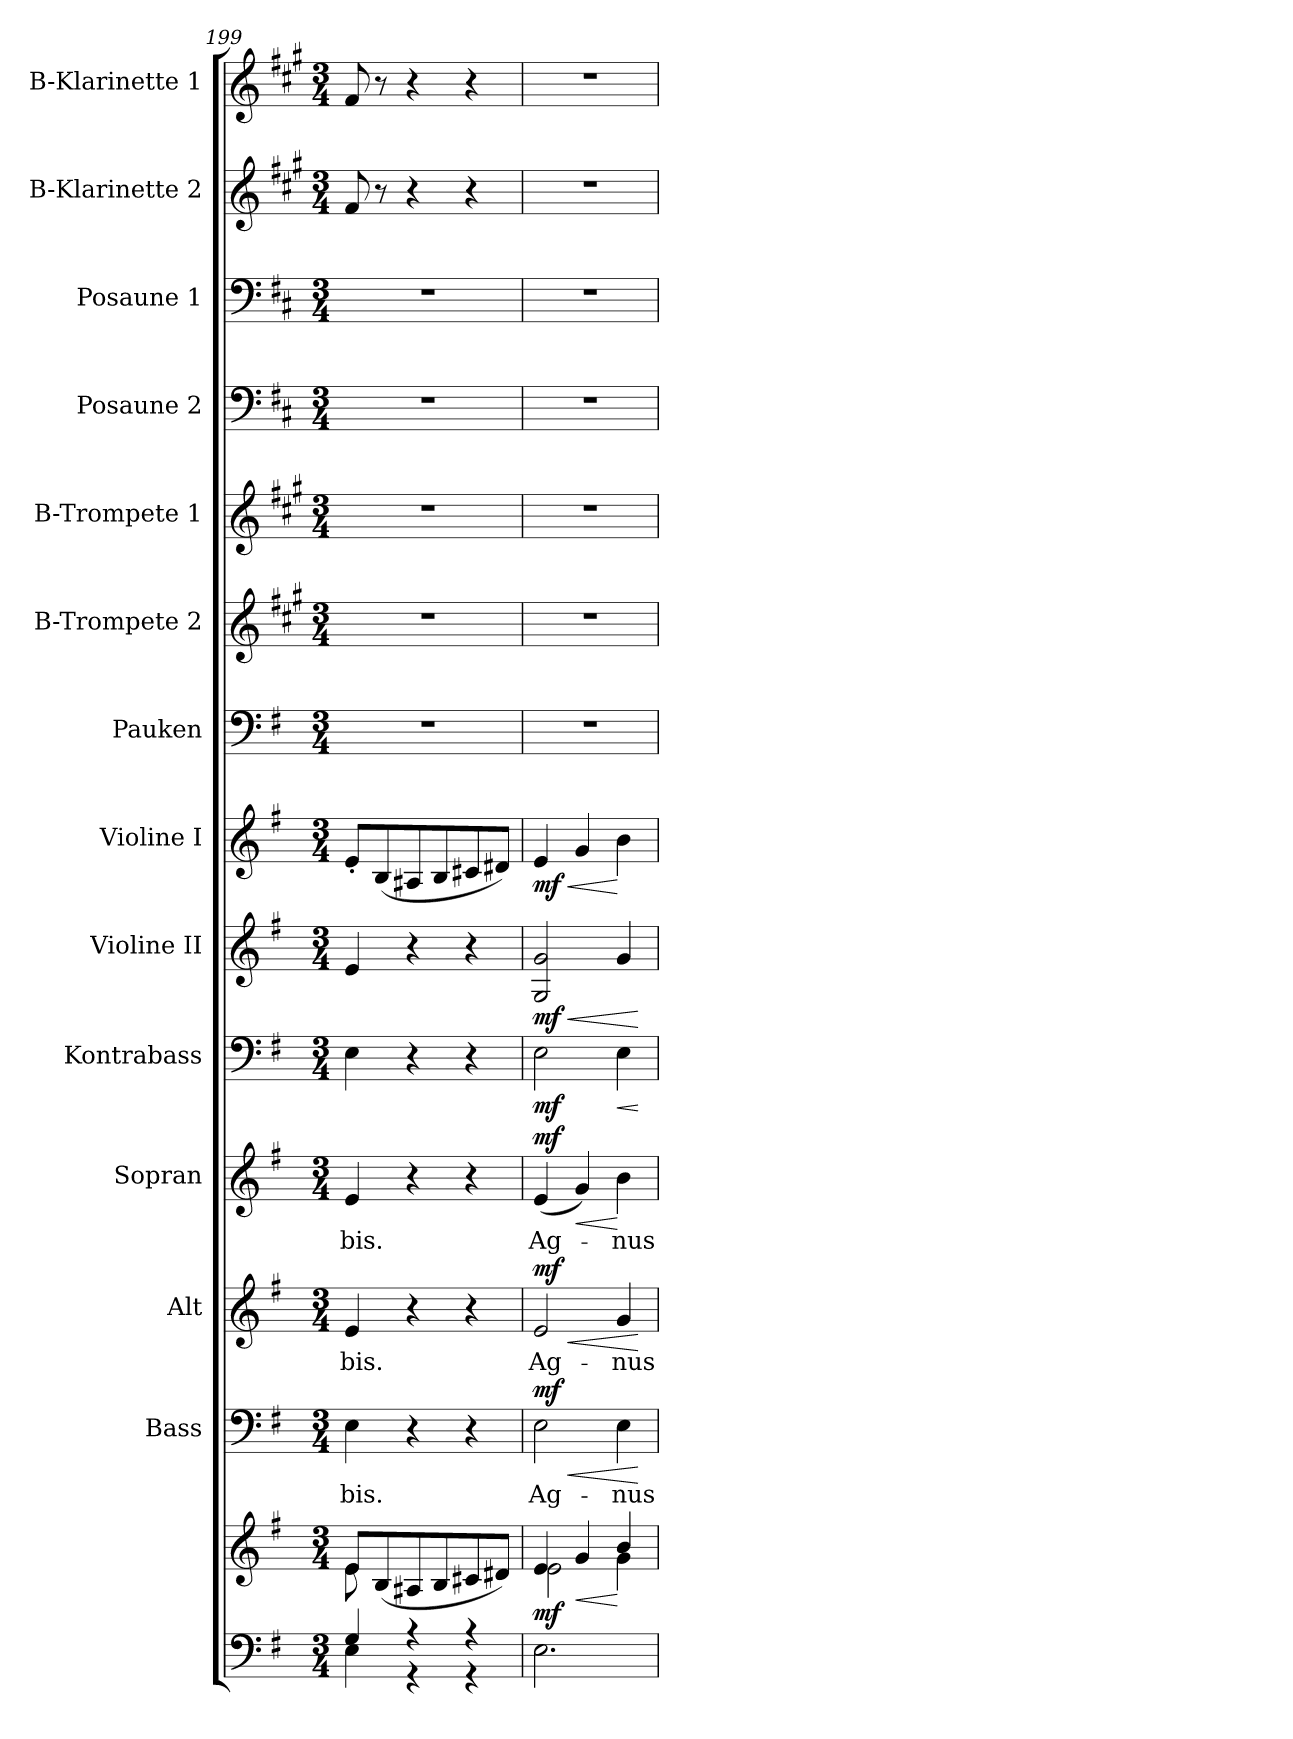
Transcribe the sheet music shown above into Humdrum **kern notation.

**kern	**kern	**dynam	**kern	**text	**dynam	**kern	**text	**dynam	**kern	**text	**dynam	**kern	**dynam	**kern	**dynam	**kern	**dynam	**kern	**kern	**kern	**kern	**kern	**kern	**kern
*part14	*part14	*part14	*part13	*part13	*part13	*part12	*part12	*part12	*part11	*part11	*part11	*part10	*part10	*part9	*part9	*part8	*part8	*part7	*part6	*part5	*part4	*part3	*part2	*part1
*staff15	*staff14	*staff14/15	*staff13	*staff13	*staff13	*staff12	*staff12	*staff12	*staff11	*staff11	*staff11	*staff10	*staff10	*staff9	*staff9	*staff8	*staff8	*staff7	*staff6	*staff5	*staff4	*staff3	*staff2	*staff1
*	*	*	*I"Bass	*	*	*I"Alt	*	*	*I"Sopran	*	*	*I"Kontrabass	*	*I"Violine II	*	*I"Violine I	*	*I"Pauken	*I"B-Trompete 2	*I"B-Trompete 1	*I"Posaune 2	*I"Posaune 1	*I"B-Klarinette 2	*I"B-Klarinette 1
*	*	*	*I'B.	*	*	*I'A.	*	*	*I'S.	*	*	*I'Kb.	*	*I'Vl. II	*	*I'Vl. I	*	*I'Pk.	*I'B Trp. 2	*I'B Trp. 1	*I'Pos. 2	*I'Pos. 1	*I'B Kl. 2	*I'B Kl. 1
*clefF4	*clefG2	*	*clefF4	*	*	*clefG2	*	*	*clefG2	*	*	*clefF4	*	*clefG2	*	*clefG2	*	*clefF4	*clefG2	*clefG2	*clefF4	*clefF4	*clefG2	*clefG2
*	*	*	*	*	*	*	*	*	*	*	*	*ITrd7c12	*	*	*	*	*	*	*ITrd1c2	*ITrd1c2	*ITrd4c7	*ITrd4c7	*ITrd1c2	*ITrd1c2
*k[f#]	*k[f#]	*	*k[f#]	*	*	*k[f#]	*	*	*k[f#]	*	*	*k[f#]	*	*k[f#]	*	*k[f#]	*	*k[f#]	*k[f#]	*k[f#]	*k[f#]	*k[f#]	*k[f#]	*k[f#]
*G:	*G:	*	*G:	*	*	*G:	*	*	*G:	*	*	*G:	*	*G:	*	*G:	*	*G:	*G:	*G:	*G:	*G:	*G:	*G:
*M3/4	*M3/4	*	*M3/4	*	*	*M3/4	*	*	*M3/4	*	*	*M3/4	*	*M3/4	*	*M3/4	*	*M3/4	*M3/4	*M3/4	*M3/4	*M3/4	*M3/4	*M3/4
=199	=199	=199	=199	=199	=199	=199	=199	=199	=199	=199	=199	=199	=199	=199	=199	=199	=199	=199	=199	=199	=199	=199	=199	=199
*^	*^	*	*	*	*	*	*	*	*	*	*	*	*	*	*	*	*	*	*	*	*	*	*	*
!	!	!	!	!	!	!LO:LY:b	!	!	!LO:LY:b	!	!	!LO:LY:b	!	!	!	!	!	!	!	!	!	!	!	!	!	!
4G/	4E\	8e/L	8e\	.	4E\	-bis.	.	4e/	-bis.	.	4e/	-bis.	.	4EE\	.	4e/	.	8e'</L	.	2.r	2.r	2.r	2.r	2.r	8e/	8e/
.	.	(<8B/	8ryy	.	.	.	.	.	.	.	.	.	.	.	.	.	.	(<8B/	.	.	.	.	.	.	8r	8r
4r	4r	8A#X/	2ryy	.	4r	.	.	4r	.	.	4r	.	.	4r	.	4r	.	8A#X/	.	.	.	.	.	.	4r	4r
.	.	8B/	.	.	.	.	.	.	.	.	.	.	.	.	.	.	.	8B/	.	.	.	.	.	.	.	.
4r	4r	8c#X/	.	.	4r	.	.	4r	.	.	4r	.	.	4r	.	4r	.	8c#X/	.	.	.	.	.	.	4r	4r
.	.	8d#X/J)	.	.	.	.	.	.	.	.	.	.	.	.	.	.	.	8d#X/J)	.	.	.	.	.	.	.	.
*v	*v	*	*	*	*	*	*	*	*	*	*	*	*	*	*	*	*	*	*	*	*	*	*	*	*	*
=200	=200	=200	=200	=200	=200	=200	=200	=200	=200	=200	=200	=200	=200	=200	=200	=200	=200	=200	=200	=200	=200	=200	=200	=200	=200
!	!	!	!LO:DY:b	!	!LO:LY:b	!LO:HP:b	!	!LO:LY:b	!LO:HP:b	!	!LO:LY:b	!	!	!	!	!LO:HP:b	!	!LO:HP:b	!	!	!	!	!	!	!
!	!	!	!	!	!	!LO:DY:n=1:a	!	!	!LO:DY:n=1:a	!	!	!LO:DY:a	!	!LO:DY:b	!	!LO:DY:n=1:b	!	!LO:DY:n=1:b	!	!	!	!	!	!	!
2.E\	4e/	2e\	mf	2E\	Ag-	< mf	2e/	Ag-	< mf	(<4e/	Ag-	mf	2EE\	mf	2G/ 2g/	< mf	4e/	< mf	2.r	2.r	2.r	2.r	2.r	2.r	2.r
!	!	!	!LO:HP:b	!	!	!	!	!	!	!	!	!LO:HP:b	!	!	!	!	!	!	!	!	!	!	!	!	!
.	4g/	.	<	.	.	.	.	.	.	4g/)	.	<	.	.	.	.	4g/	.	.	.	.	.	.	.	.
!	!	!	!	!	!LO:LY:b	!	!	!LO:LY:b	!	!	!LO:LY:b	!	!	!LO:HP:b	!	!	!	!	!	!	!	!	!	!	!
.	4b/	4g\	[	4E\	-nus	.	4g/	-nus	.	4b\	-nus	[	4EE\	<	4g/	.	4b\	[	.	.	.	.	.	.	.
*	*v	*v	*	*	*	*	*	*	*	*	*	*	*	*	*	*	*	*	*	*	*	*	*	*	*
.	.	.	.	.	[	.	.	[	.	.	.	.	[	.	[	.	.	.	.	.	.	.	.	.
=	=	=	=	=	=	=	=	=	=	=	=	=	=	=	=	=	=	=	=	=	=	=	=	=
*-	*-	*-	*-	*-	*-	*-	*-	*-	*-	*-	*-	*-	*-	*-	*-	*-	*-	*-	*-	*-	*-	*-	*-	*-
